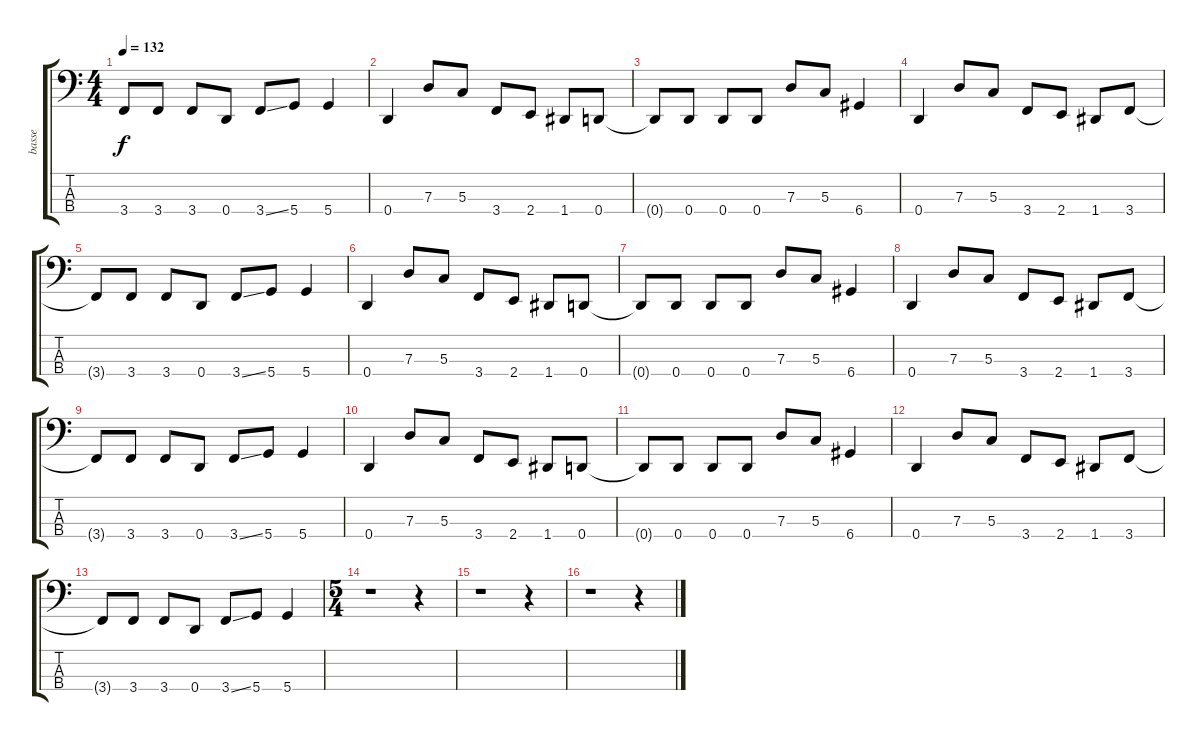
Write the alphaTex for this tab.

\track ("basse" "basse") {instrument electricbasspick}
\staff {score tabs}
\tuning (F2 C2 G1 D1) {hide}
\ts (4 4)
\tempo 132
\clef f4
\ks c
3.4{t}.8{dy f} 3.4.8 3.4.8 0.4.8 3.4{ss}.8 5.4.8 5.4.4 |
0.4.4 7.3.8 5.3.8 3.4.8 2.4.8 1.4.8 0.4.8 |
0.4{t}.8 0.4.8 0.4.8 0.4.8 7.3.8 5.3.8 6.4.4 |
0.4.4 7.3.8 5.3.8 3.4.8 2.4.8 1.4.8 3.4.8 |
3.4{t}.8 3.4.8 3.4.8 0.4.8 3.4{ss}.8 5.4.8 5.4.4 |
0.4.4 7.3.8 5.3.8 3.4.8 2.4.8 1.4.8 0.4.8 |
0.4{t}.8 0.4.8 0.4.8 0.4.8 7.3.8 5.3.8 6.4.4 |
0.4.4 7.3.8 5.3.8 3.4.8 2.4.8 1.4.8 3.4.8 |
3.4{t}.8 3.4.8 3.4.8 0.4.8 3.4{ss}.8 5.4.8 5.4.4 |
0.4.4 7.3.8 5.3.8 3.4.8 2.4.8 1.4.8 0.4.8 |
0.4{t}.8 0.4.8 0.4.8 0.4.8 7.3.8 5.3.8 6.4.4 |
0.4.4 7.3.8 5.3.8 3.4.8 2.4.8 1.4.8 3.4.8 |
3.4{t}.8 3.4.8 3.4.8 0.4.8 3.4{ss}.8 5.4.8 5.4.4 |
\ts (5 4)
r.1 r.4 |
r.1 r.4 |
r.1 r.4
